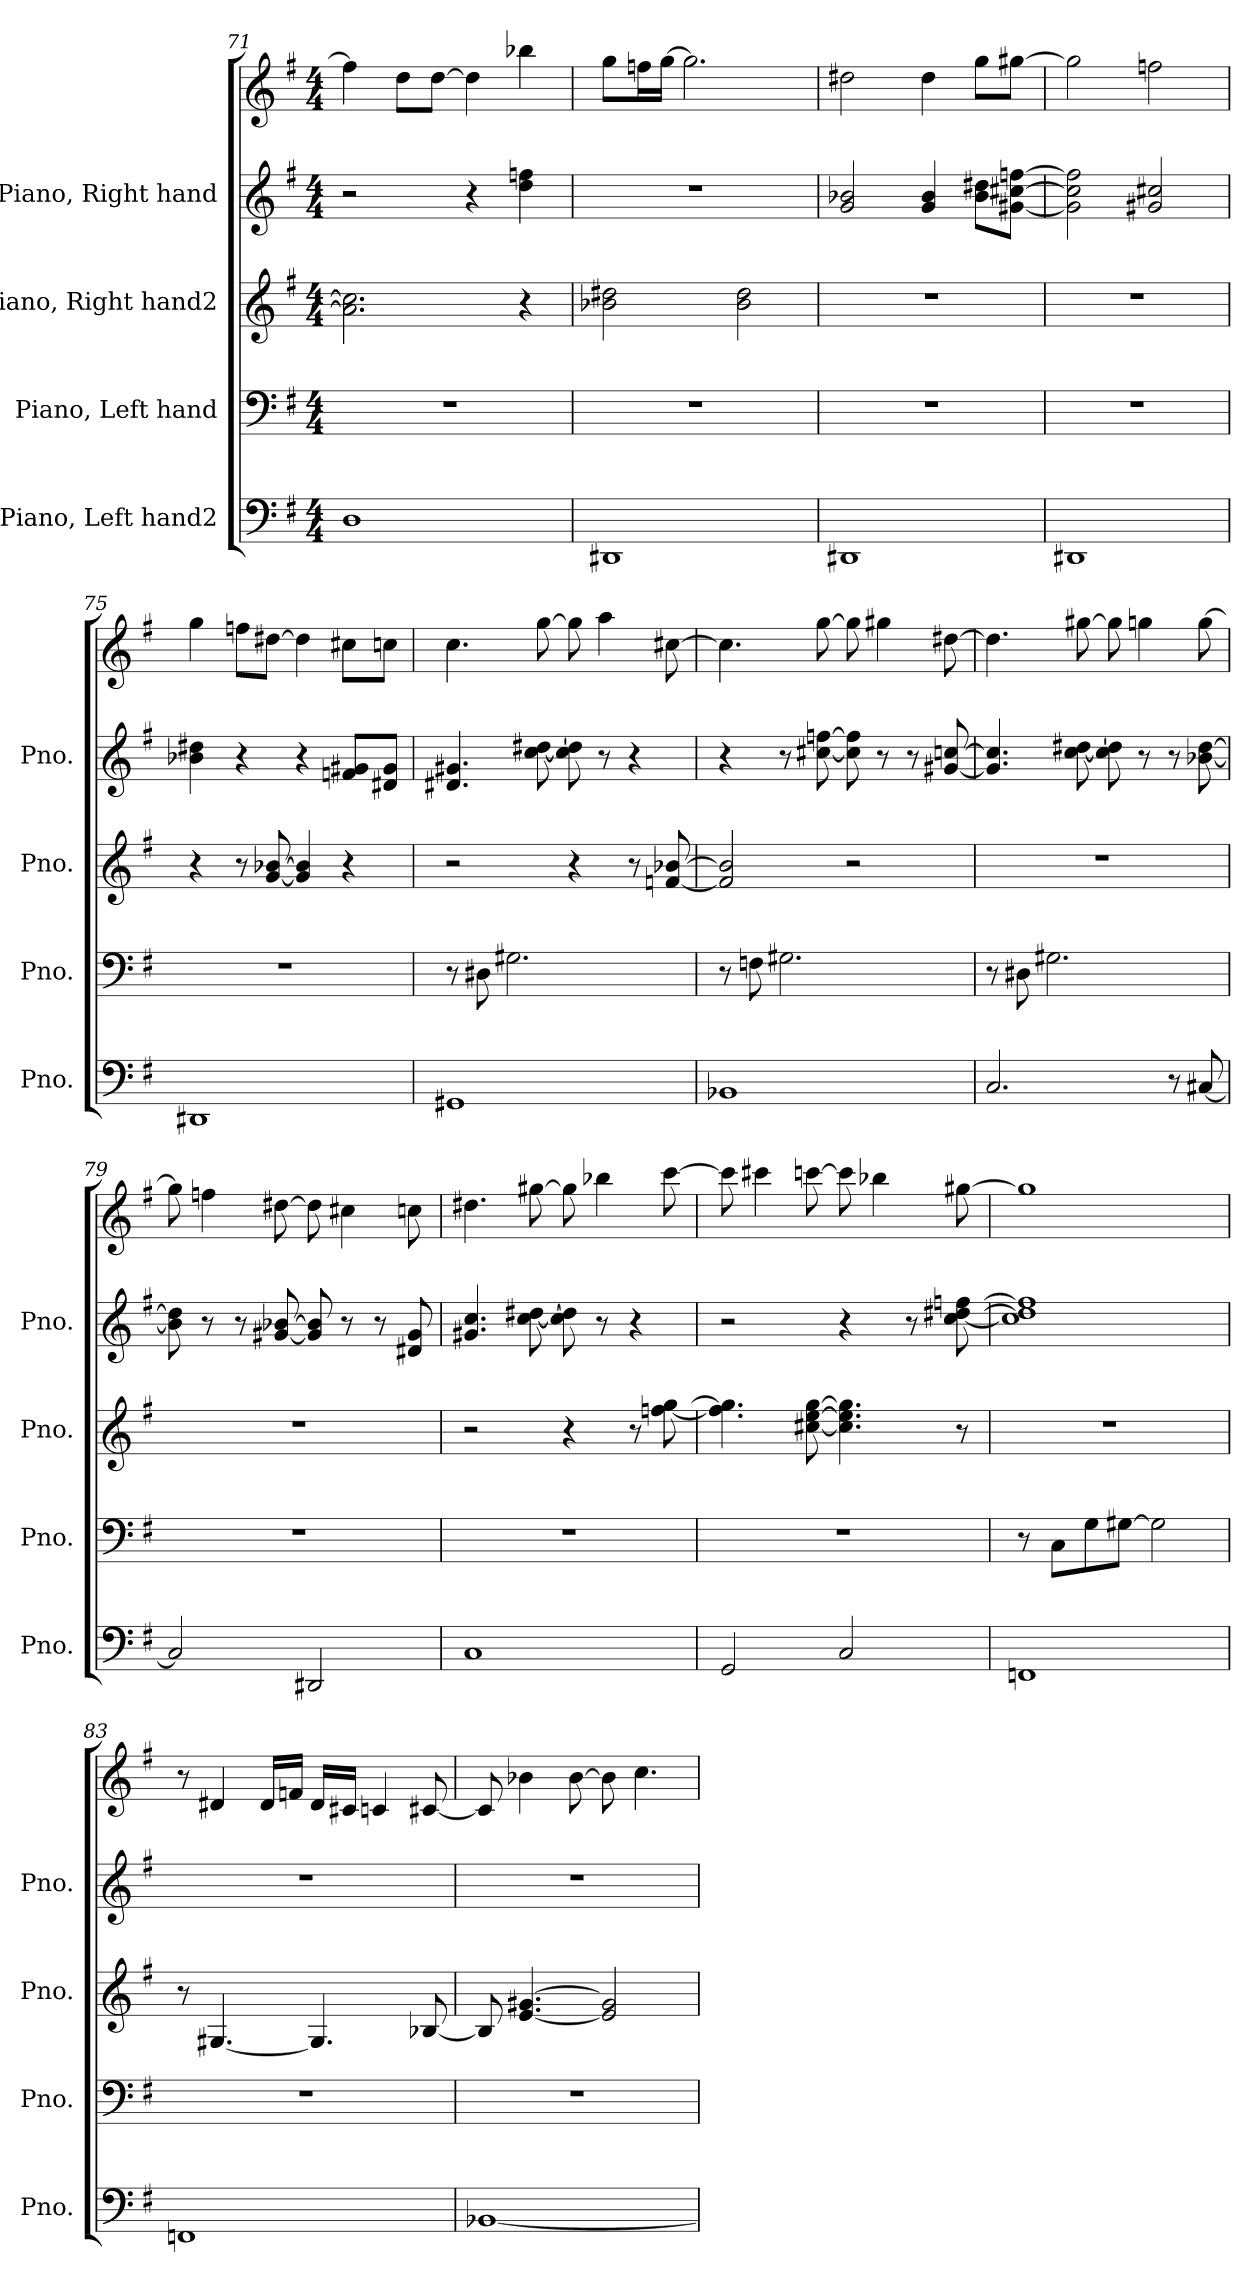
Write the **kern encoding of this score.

**kern	**kern	**kern	**kern	**kern
*part4	*part3	*part2	*part1	*part1
*staff5	*staff4	*staff3	*staff2	*staff1
*I"Piano, Left hand2	*I"Piano, Left hand	*I"Piano, Right hand2	*I"Piano, Right hand	*
*I'Pno.	*I'Pno.	*I'Pno.	*I'Pno.	*
*clefF4	*clefF4	*clefG2	*clefG2	*clefG2
*k[f#]	*k[f#]	*k[f#]	*k[f#]	*k[f#]
*M4/4	*M4/4	*M4/4	*M4/4	*M4/4
=71	=71	=71	=71	=71
1D	1r	2.a\] 2.cc\]	2r	4ff\]
.	.	.	.	8dd\L
.	.	.	.	[8dd\J
.	.	.	4r	4dd\]
.	.	4r	4dd\ 4ffn\	4bb-X\
=72	=72	=72	=72	=72
1DD#X	1r	2b-X\ 2dd#X\	1r	8gg\L
.	.	.	.	16ffn\L
.	.	.	.	[16gg\JJ
.	.	.	.	2.gg\]
.	.	2b-\ 2dd#\	.	.
=73	=73	=73	=73	=73
1DD#X	1r	1r	2g/ 2b-X/	2dd#X\
.	.	.	4g/ 4b-/	4dd#\
.	.	.	8b-\ 8dd#X\L	8gg\L
.	.	.	[8g#X\ [8cc#X\ [8ffn\J	[8gg#X\J
!!LO:LB:g=z
=74	=74	=74	=74	=74
1DD#X	1r	1r	2g#\] 2cc#\] 2ff\]	2gg#\]
.	.	.	2g#X/ 2cc#X/	2ffn\
=75	=75	=75	=75	=75
1DD#X	1r	4r	4b-X\ 4dd#X\	4gg\
.	.	8r	4r	8ffn\L
.	.	[8g/ [8b-X/	.	[8dd#X\J
.	.	4g/] 4b-/]	4r	4dd#\]
.	.	4r	8fn/ 8g#X/L	8cc#X\L
.	.	.	8d#X/ 8g#/J	8ccn\J
=76	=76	=76	=76	=76
1GG#X	8r	2r	4.d#X/ 4.g#X/	4.cc\
.	8D#X\	.	.	.
.	2.G#X\	.	.	.
.	.	.	[8cc\ [8dd#X\	[8gg\
.	.	4r	8cc\] 8dd#\]	8gg\]
.	.	.	8r	4aa\
.	.	8r	4r	.
.	.	[8fn/ [8b-X/	.	[8cc#X\
!!LO:PB:g=z
=77	=77	=77	=77	=77
1BB-X	8r	2f/] 2b-/]	4r	4.cc#\]
.	8Fn\	.	.	.
.	2.G#X\	.	8r	.
.	.	.	[8cc#X\ [8ffn\	[8gg\
.	.	2r	8cc#\] 8ff\]	8gg\]
.	.	.	8r	4gg#X\
.	.	.	8r	.
.	.	.	[8g#X/ [8ccn/	[8dd#X\
=78	=78	=78	=78	=78
2.C/	8r	1r	4.g#/] 4.cc/]	4.dd#\]
.	8D#X\	.	.	.
.	2.G#X\	.	.	.
.	.	.	[8cc\ [8dd#X\	[8gg#X\
.	.	.	8cc\] 8dd#\]	8gg#\]
.	.	.	8r	4ggn\
8r	.	.	8r	.
[8C#X/	.	.	[8b-X\ [8dd#\	[8gg\
=79	=79	=79	=79	=79
2C#/]	1r	1r	8b-\] 8dd#\]	8gg\]
.	.	.	8r	4ffn\
.	.	.	8r	.
.	.	.	[8g#X/ [8b-X/	[8dd#X\
2DD#X/	.	.	8g#/] 8b-/]	8dd#\]
.	.	.	8r	4cc#X\
.	.	.	8r	.
.	.	.	8d#X/ 8g#/	8ccn\
!!LO:LB:g=z
=80	=80	=80	=80	=80
1C	1r	2r	4.g#X/ 4.cc/	4.dd#X\
.	.	.	[8cc\ [8dd#X\	[8gg#X\
.	.	4r	8cc\] 8dd#\]	8gg#\]
.	.	.	8r	4bb-X\
.	.	8r	4r	.
.	.	[8ffn\ [8gg\	.	[8ccc\
=81	=81	=81	=81	=81
2GG/	1r	4.ff\] 4.gg\]	2r	8ccc\]
.	.	.	.	4ccc#X\
.	.	[8cc#X\ [8ee\ [8gg\	.	[8cccn\
2C/	.	4.cc#\] 4.ee\] 4.gg\]	4r	8ccc\]
.	.	.	.	4bb-X\
.	.	.	8r	.
.	.	8r	[8cc\ [8dd#X\ [8ffn\	[8gg#X\
=82	=82	=82	=82	=82
1FFn	8r	1r	1cc] 1dd#] 1ff]	1gg#]
.	8C\L	.	.	.
.	8G\	.	.	.
.	[8G#X\J	.	.	.
.	2G#\]	.	.	.
!!LO:PB:g=z
=83	=83	=83	=83	=83
1FFn	1r	8r	1r	8r
.	.	[4.G#X/	.	4d#X/
.	.	.	.	16d#/LL
.	.	.	.	16fn/JJ
.	.	4.G#/]	.	16d#/LL
.	.	.	.	16c#X/JJ
.	.	.	.	4cn/
.	.	[8B-X/	.	[8c#X/
=84	=84	=84	=84	=84
[1BB-X	1r	8B-/]	1r	8c#/]
.	.	[4.e/ [4.g#X/	.	4b-X\
.	.	.	.	[8b-\
.	.	2e/] 2g#/]	.	8b-\]
.	.	.	.	4.cc\
=	=	=	=	=
*-	*-	*-	*-	*-
